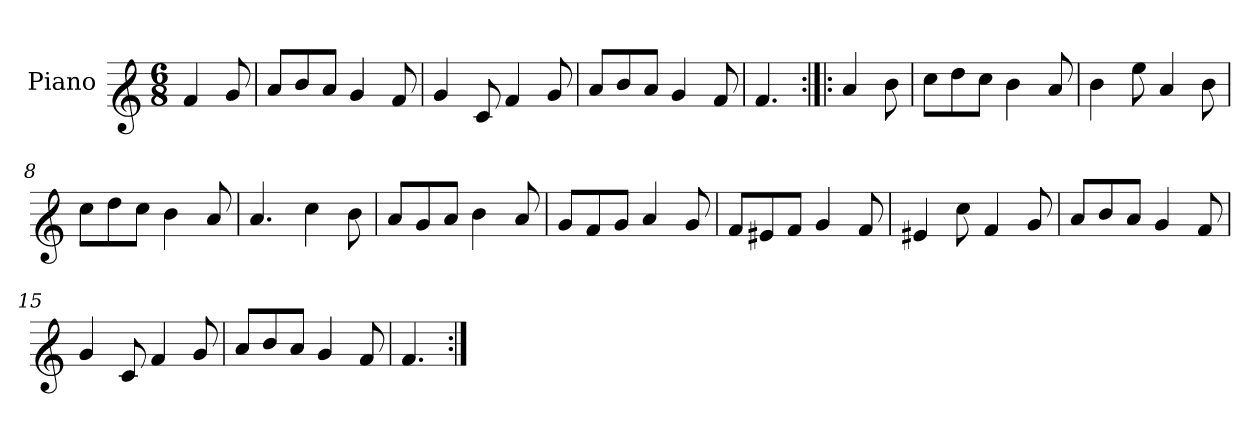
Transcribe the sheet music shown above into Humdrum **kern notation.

**kern
*part1
*staff1
*I"Piano
*I'Pno.
*clefG1
*k[]
*M6/8
=
4a/
8b/
=1
8cc/L
8dd/
8cc/J
4b/
8a/
=2
4b/
8e/
4a/
8b/
=3
8cc/L
8dd/
8cc/J
4b/
8a/
=4
4.a/
=5:|!|:
4cc/
8dd\
=6
8ee\L
8ff\
8ee\J
4dd\
8cc/
=7
4dd\
8gg\
4cc/
8dd\
=8
8ee\L
8ff\
8ee\J
4dd\
8cc/
=9
4.cc/
4ee\
8dd\
=10
8cc/L
8b/
8cc/J
4dd\
8cc/
=11
8b/L
8a/
8b/J
4cc/
8b/
=12
8a/L
8g#X/
8a/J
4b/
8a/
=13
4g#X/
8ee\
4a/
8b/
!!LO:LB:g=z
=14
8cc/L
8dd/
8cc/J
4b/
8a/
=15
4b/
8e/
4a/
8b/
=16
8cc/L
8dd/
8cc/J
4b/
8a/
=17
4.a/
=:|!
*-
